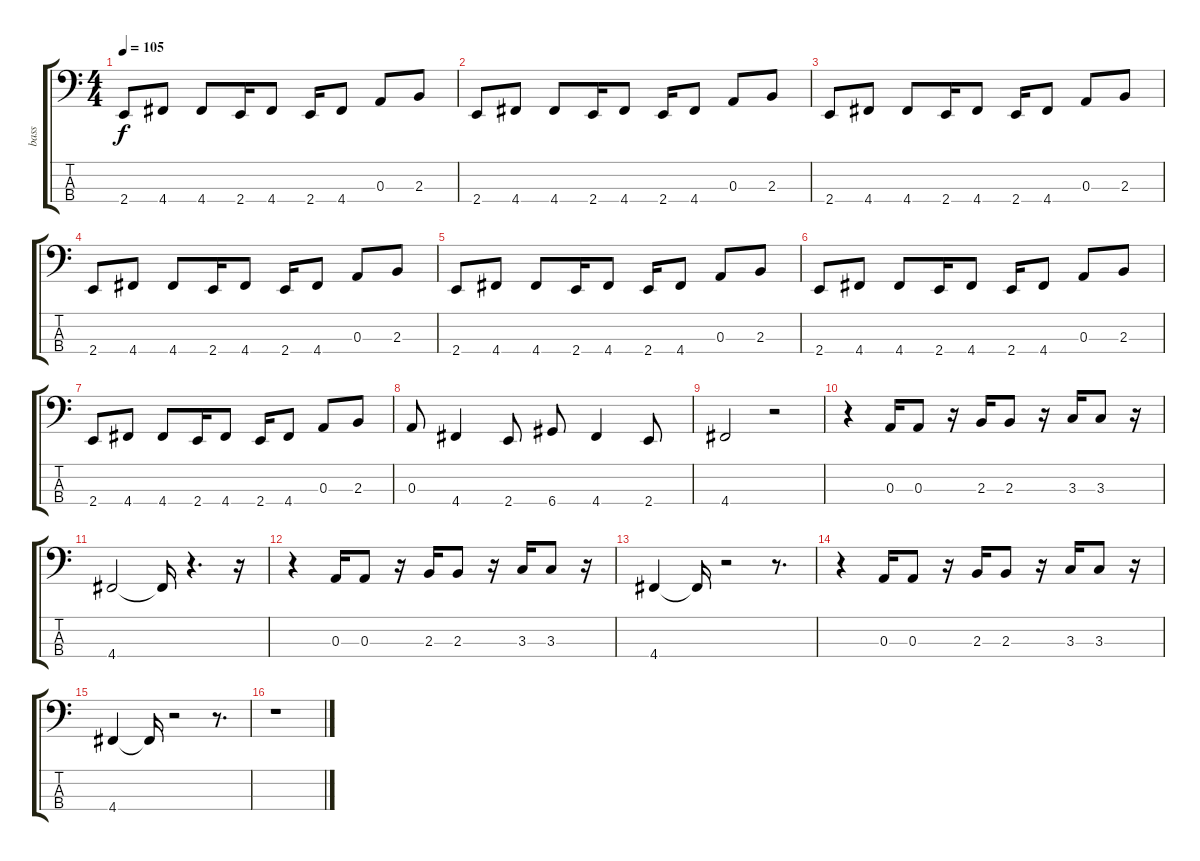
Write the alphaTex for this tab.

\track ("bass" "bass") {instrument slapbass2}
\staff {score tabs}
\tuning (G2 D2 A1 D1) {hide}
\ts (4 4)
\tempo 105
\clef f4
\ks c
2.4.8{dy f} 4.4.8 4.4.8 2.4.16 4.4.8 2.4.16 4.4.8 0.3.8 2.3.8 |
2.4.8 4.4.8 4.4.8 2.4.16 4.4.8 2.4.16 4.4.8 0.3.8 2.3.8 |
2.4.8 4.4.8 4.4.8 2.4.16 4.4.8 2.4.16 4.4.8 0.3.8 2.3.8 |
2.4.8 4.4.8 4.4.8 2.4.16 4.4.8 2.4.16 4.4.8 0.3.8 2.3.8 |
2.4.8 4.4.8 4.4.8 2.4.16 4.4.8 2.4.16 4.4.8 0.3.8 2.3.8 |
2.4.8 4.4.8 4.4.8 2.4.16 4.4.8 2.4.16 4.4.8 0.3.8 2.3.8 |
2.4.8 4.4.8 4.4.8 2.4.16 4.4.8 2.4.16 4.4.8 0.3.8 2.3.8 |
0.3.8 4.4.4 2.4.8 6.4.8 4.4.4 2.4.8 |
4.4.2 r.2 |
r.4 0.3.16 0.3.8 r.16 2.3.16 2.3.8 r.16 3.3.16 3.3.8 r.16 |
4.4.2 4.4{t}.16 r.4{d} r.16 |
r.4 0.3.16 0.3.8 r.16 2.3.16 2.3.8 r.16 3.3.16 3.3.8 r.16 |
4.4.4 4.4{t}.16 r.2 r.8{d} |
r.4 0.3.16 0.3.8 r.16 2.3.16 2.3.8 r.16 3.3.16 3.3.8 r.16 |
4.4.4 4.4{t}.16 r.2 r.8{d} |
r.1
